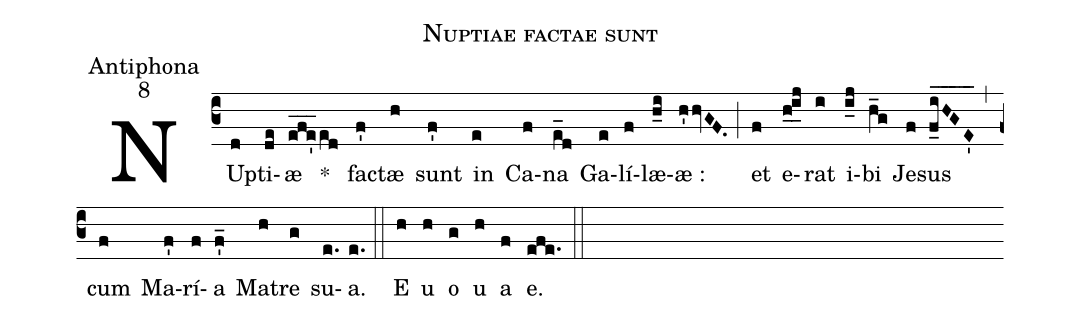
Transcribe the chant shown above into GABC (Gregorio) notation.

name:Nuptiae factae sunt;
office-part:Antiphona;
mode:8;
%%
(c3) NUp(d)ti(de)æ(efe'___ed) *() fa(f')ctæ(h) sunt(f') in(e) Ca(f)na(e_d) Ga(e)lí(f)læ(h_i)æ :(h'hvGF.) (;) et(f) e(hi__j)rat(i) i(i_j)bi(h_g) Je(f)sus(f_iHGE'____) (,) cum(f) Ma(f')rí(f)a(f_') Ma(h)tre(g) su(e.)a.(e.) (::) E(h) u(h) o(g) u(h) a(f) e.(efe.) (::)
